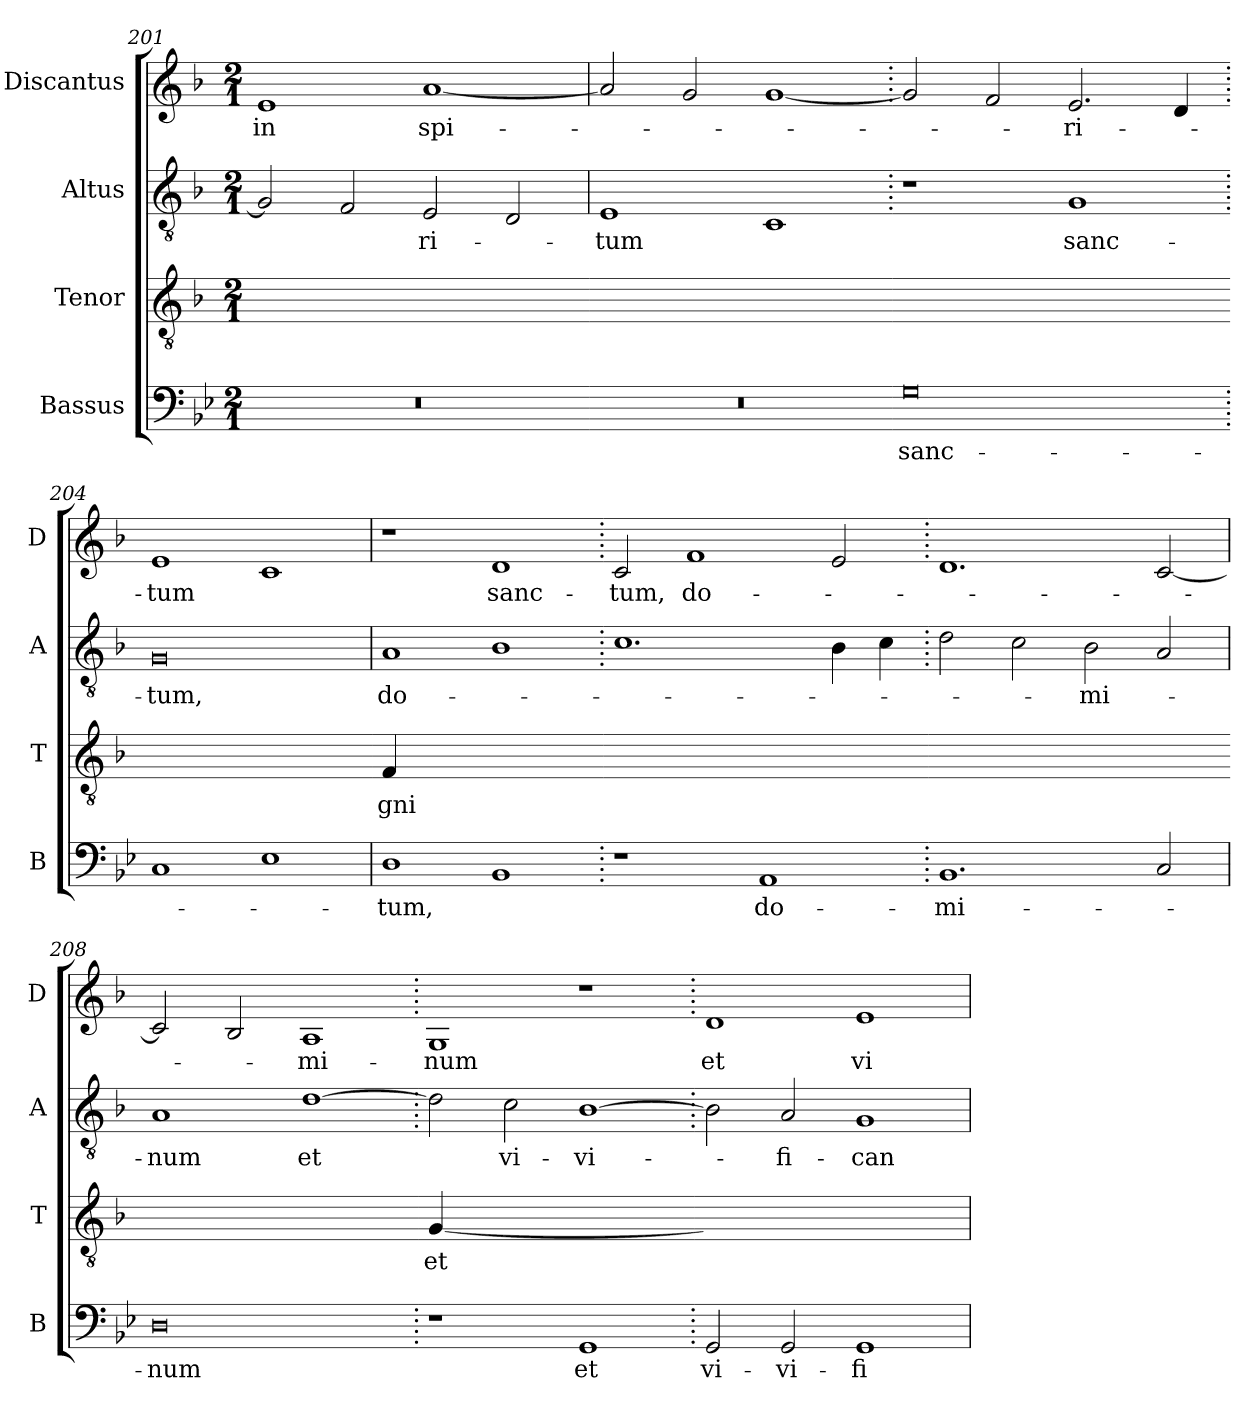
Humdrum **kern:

**kern	**text	**kern	**text	**kern	**text	**kern	**text
*part4	*part4	*part3	*part3	*part2	*part2	*part1	*part1
*staff4	*staff4	*staff3	*staff3	*staff2	*staff2	*staff1	*staff1
*I"Bassus	*	*I"Tenor	*	*I"Altus	*	*I"Discantus	*
*I'B	*	*I'T	*	*I'A	*	*I'D	*
*clefF4	*	*clefGv2	*	*clefGv2	*	*clefG2	*
*k[b-e-]	*	*k[b-]	*	*k[b-]	*	*k[b-]	*
*M2/1	*	*M2/1	*	*M2/1	*	*M2/1	*
=201	=201	=201	=201	=201	=201	=201	=201
!	!	!LO:N:vis=4	!	!	!	!	!
0r	.	0Cyy_y	.	2G]	.	1e	in
.	.	.	.	2F	.	.	.
.	.	.	.	2E	-ri-	[1a	spi-
.	.	.	.	2D	.	.	.
=202	=202	=202-	=202	=202	=202	=202	=202
!	!	!LO:N:vis=4	!	!	!	!	!
0r	.	0Cyy_y	.	1E	-tum	2a]	.
.	.	.	.	.	.	2g	.
.	.	.	.	1C	.	[1g	.
=203.	=203.	=203-	=203.	=203.	=203.	=203.	=203.
!	!	!LO:N:vis=4	!	!	!	!	!
0G	sanc-	0Cyy_	.	1r	.	2g]	.
.	.	.	.	.	.	2f	.
.	.	.	.	1G	sanc-	2.e	-ri-
.	.	.	.	.	.	4d	.
=204.	=204.	=204-	=204.	=204.	=204.	=204.	=204.
!	!	!LO:N:vis=4	!	!	!	!	!
1C	.	0Cyy]	.	0G	-tum,	1e	-tum
1E-	.	.	.	.	.	1c	.
=205	=205	=205-	=205	=205	=205	=205	=205
!	!	!LO:N:vis=4	!	!	!	!	!
1D	-tum,	[y0F	-gni	1A	do-	1r	.
1BB-	.	.	.	1B-	.	1d	sanc-
=206.	=206.	=206-	=206.	=206.	=206.	=206.	=206.
!	!	!LO:N:vis=4	!	!	!	!	!
1r	.	0Fyy_y	.	1.c	.	2c	-tum,
.	.	.	.	.	.	1f	do-
1AA	do-	.	.	.	.	.	.
.	.	.	.	4B-	.	2e	.
.	.	.	.	4c	.	.	.
=207.	=207.	=207-	=207.	=207.	=207.	=207.	=207.
!	!	!LO:N:vis=4	!	!	!	!	!
1.BB-	-mi-	0Fyy_	.	2d	.	1.d	.
.	.	.	.	2c	.	.	.
.	.	.	.	2B-	-mi-	.	.
2C	.	.	.	2A	.	[2c	.
=208	=208	=208-	=208	=208	=208	=208	=208
!	!	!LO:N:vis=4	!	!	!	!	!
0D	-num	0Fyy]	.	1A	-num	2c]	.
.	.	.	.	.	.	2B-	.
.	.	.	.	[1d	et	1A	-mi-
=209.	=209.	=209-	=209.	=209.	=209.	=209.	=209.
!	!	!LO:N:vis=4	!	!	!	!	!
1r	.	[0G	et	2d]	.	1G	-num
.	.	.	.	2c	vi-	.	.
1GG	et	.	.	[1B-	-vi-	1r	.
=210.	=210.	=210-	=210.	=210.	=210.	=210.	=210.
!	!	!LO:N:vis=4	!	!	!	!	!
2GG	vi-	0Gyy]	.	2B-]	.	1d	et
2GG	-vi-	.	.	2A	-fi-	.	.
1GG	-fi-	.	.	1G	-can-	1e	vi-
=	=	=	=	=	=	=	=
*-	*-	*-	*-	*-	*-	*-	*-
